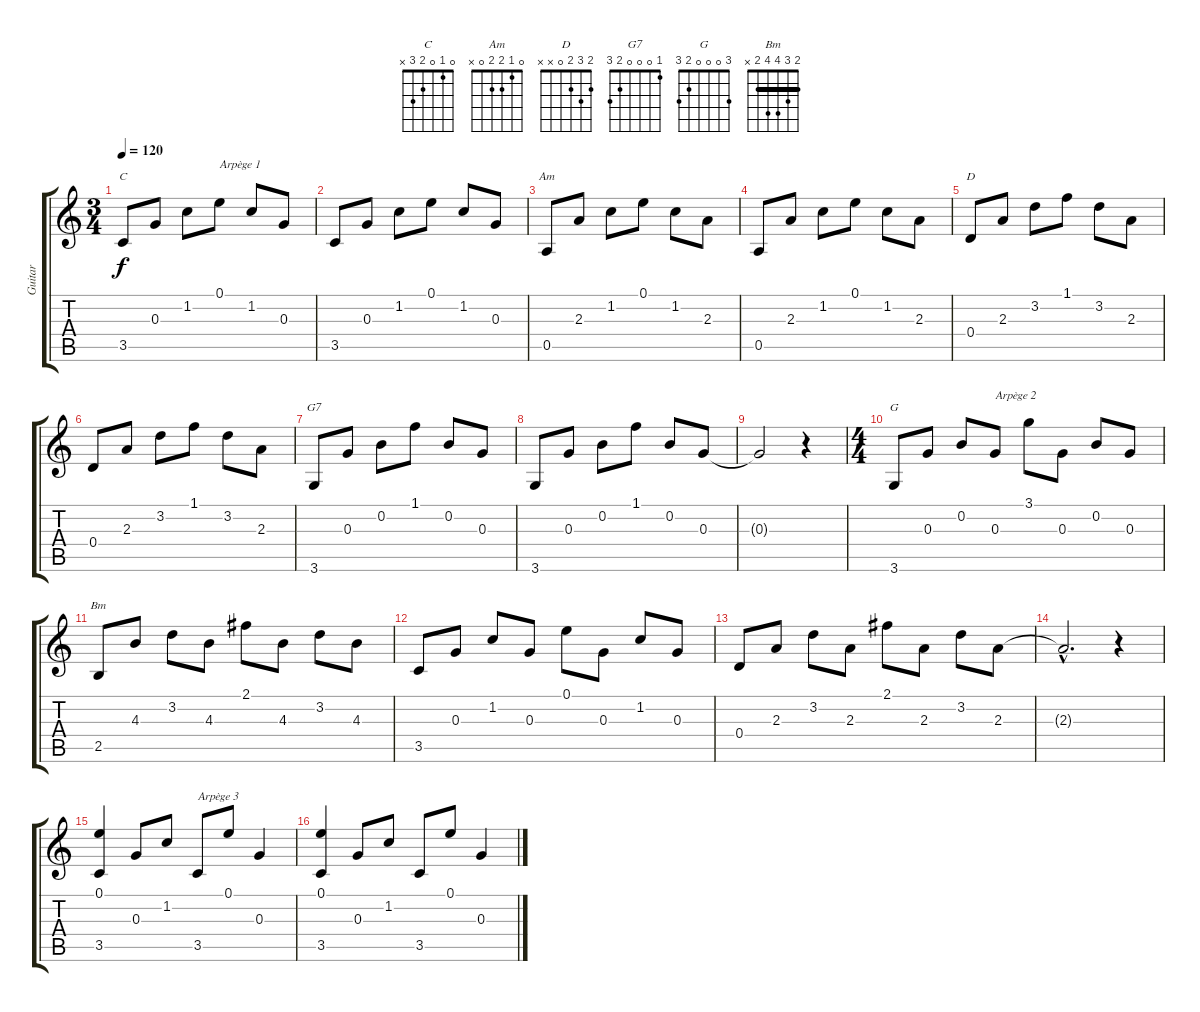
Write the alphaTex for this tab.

\track ("Guitar" "Guitar") {instrument distortionguitar}
\staff {score tabs}
\tuning (E4 B3 G3 D3 A2 E2) {hide}
\chord ("C" 0 1 0 2 3 x)
\chord ("Am" 0 1 2 2 0 x)
\chord ("D" 2 3 2 0 x x)
\chord ("G7" 1 0 0 0 2 3)
\chord ("G" 3 0 0 0 2 3)
\chord ("Bm" 2 3 4 4 2 x) {barre 2}
\ts (3 4)
\tempo 120
\clef g2
\ks c
3.5.8{ch "C" dy f instrument distortionguitar} 0.3.8 1.2.8 0.1.8{txt "Arpège 1"} 1.2.8 0.3.8 |
3.5.8 0.3.8 1.2.8 0.1.8 1.2.8 0.3.8 |
0.5.8{ch "Am"} 2.3.8 1.2.8 0.1.8 1.2.8 2.3.8 |
0.5.8 2.3.8 1.2.8 0.1.8 1.2.8 2.3.8 |
0.4.8{ch "D"} 2.3.8 3.2.8 1.1.8 3.2.8 2.3.8 |
0.4.8 2.3.8 3.2.8 1.1.8 3.2.8 2.3.8 |
3.6.8{ch "G7"} 0.3.8 0.2.8 1.1.8 0.2.8 0.3.8 |
3.6.8 0.3.8 0.2.8 1.1.8 0.2.8 0.3.8 |
0.3{t}.2 r.4 |
\ts (4 4)
3.6.8{ch "G"} 0.3.8 0.2.8 0.3.8{txt "Arpège 2"} 3.1.8 0.3.8 0.2.8 0.3.8 |
2.5.8{ch "Bm"} 4.3.8 3.2.8 4.3.8 2.1.8 4.3.8 3.2.8 4.3.8 |
3.5.8 0.3.8 1.2.8 0.3.8 0.1.8 0.3.8 1.2.8 0.3.8 |
0.4.8 2.3.8 3.2.8 2.3.8 2.1.8 2.3.8 3.2.8 2.3.8 |
2.3{hac t}.2{d} r.4 |
(0.1 3.5).4 0.3.8 1.2.8 3.5.8{txt "Arpège 3"} 0.1.8 0.3.4 |
(0.1 3.5).4 0.3.8 1.2.8 3.5.8 0.1.8 0.3.4
